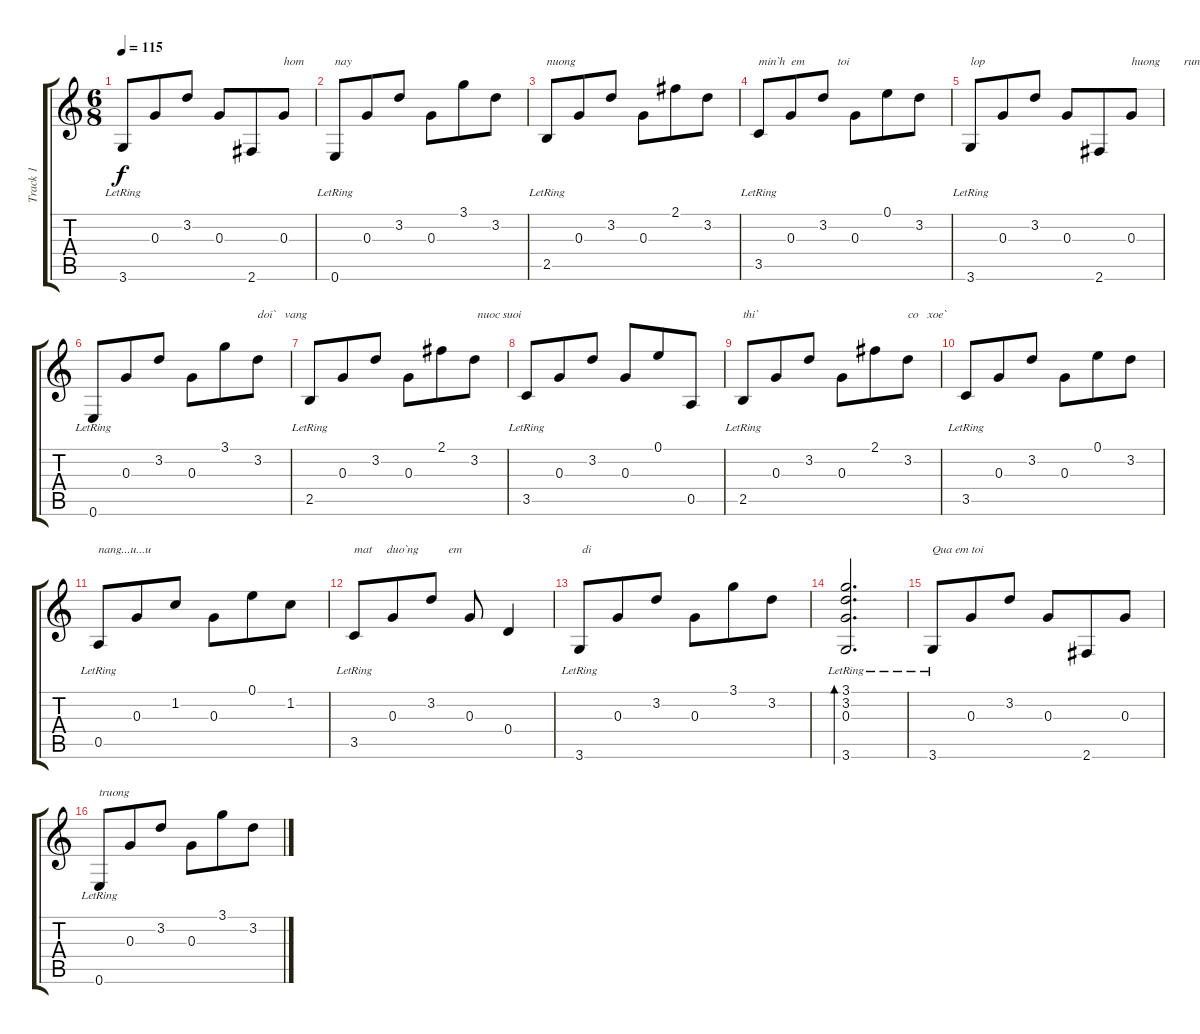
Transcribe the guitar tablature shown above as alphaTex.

\track ("Track 1" "Track 1") {instrument acousticguitarsteel}
\staff {score tabs}
\tuning (E4 B3 G3 D3 A2 E2) {hide}
\ts (6 8)
\tempo 115
\clef g2
\ks c
3.6{lr}.8{dy f} 0.3.8 3.2.8 0.3.8 2.6.8 0.3.8{txt "hom"} |
0.6{lr}.8{txt "nay"} 0.3.8 3.2.8 0.3.8 3.1.8 3.2.8 |
2.5{lr}.8{txt "nuong"} 0.3.8 3.2.8 0.3.8 2.1.8 3.2.8 |
3.5{lr}.8{txt "min`h  em           toi"} 0.3.8 3.2.8 0.3.8 0.1.8 3.2.8 |
3.6{lr}.8{txt "lop"} 0.3.8 3.2.8 0.3.8 2.6.8 0.3.8{txt "huong        rung"} |
0.6{lr}.8 0.3.8 3.2.8 0.3.8 3.1.8 3.2.8{txt "doi`   vang"} |
2.5{lr}.8 0.3.8 3.2.8 0.3.8 2.1.8 3.2.8{txt " nuoc suoi"} |
3.5{lr}.8 0.3.8 3.2.8 0.3.8 0.1.8 0.5.8 |
2.5{lr}.8{txt "thi`"} 0.3.8 3.2.8 0.3.8 2.1.8 3.2.8{txt "co   xoe`"} |
3.5{lr}.8 0.3.8 3.2.8 0.3.8 0.1.8 3.2.8 |
0.5{lr}.8{txt "nang...u...u"} 0.3.8 1.2.8 0.3.8 0.1.8 1.2.8 |
3.5{lr}.8{txt "mat     duo`ng          em"} 0.3.8 3.2.8 0.3.8 0.4.4 |
3.6{lr}.8{txt " di"} 0.3.8 3.2.8 0.3.8 3.1.8 3.2.8 |
(3.1 3.2 0.3 3.6{lr}).2{d bd 240} |
3.6{lr}.8{txt "Qua em toi  "} 0.3.8 3.2.8 0.3.8 2.6.8 0.3.8 |
0.6{lr}.8{txt "truong"} 0.3.8 3.2.8 0.3.8 3.1.8 3.2.8
